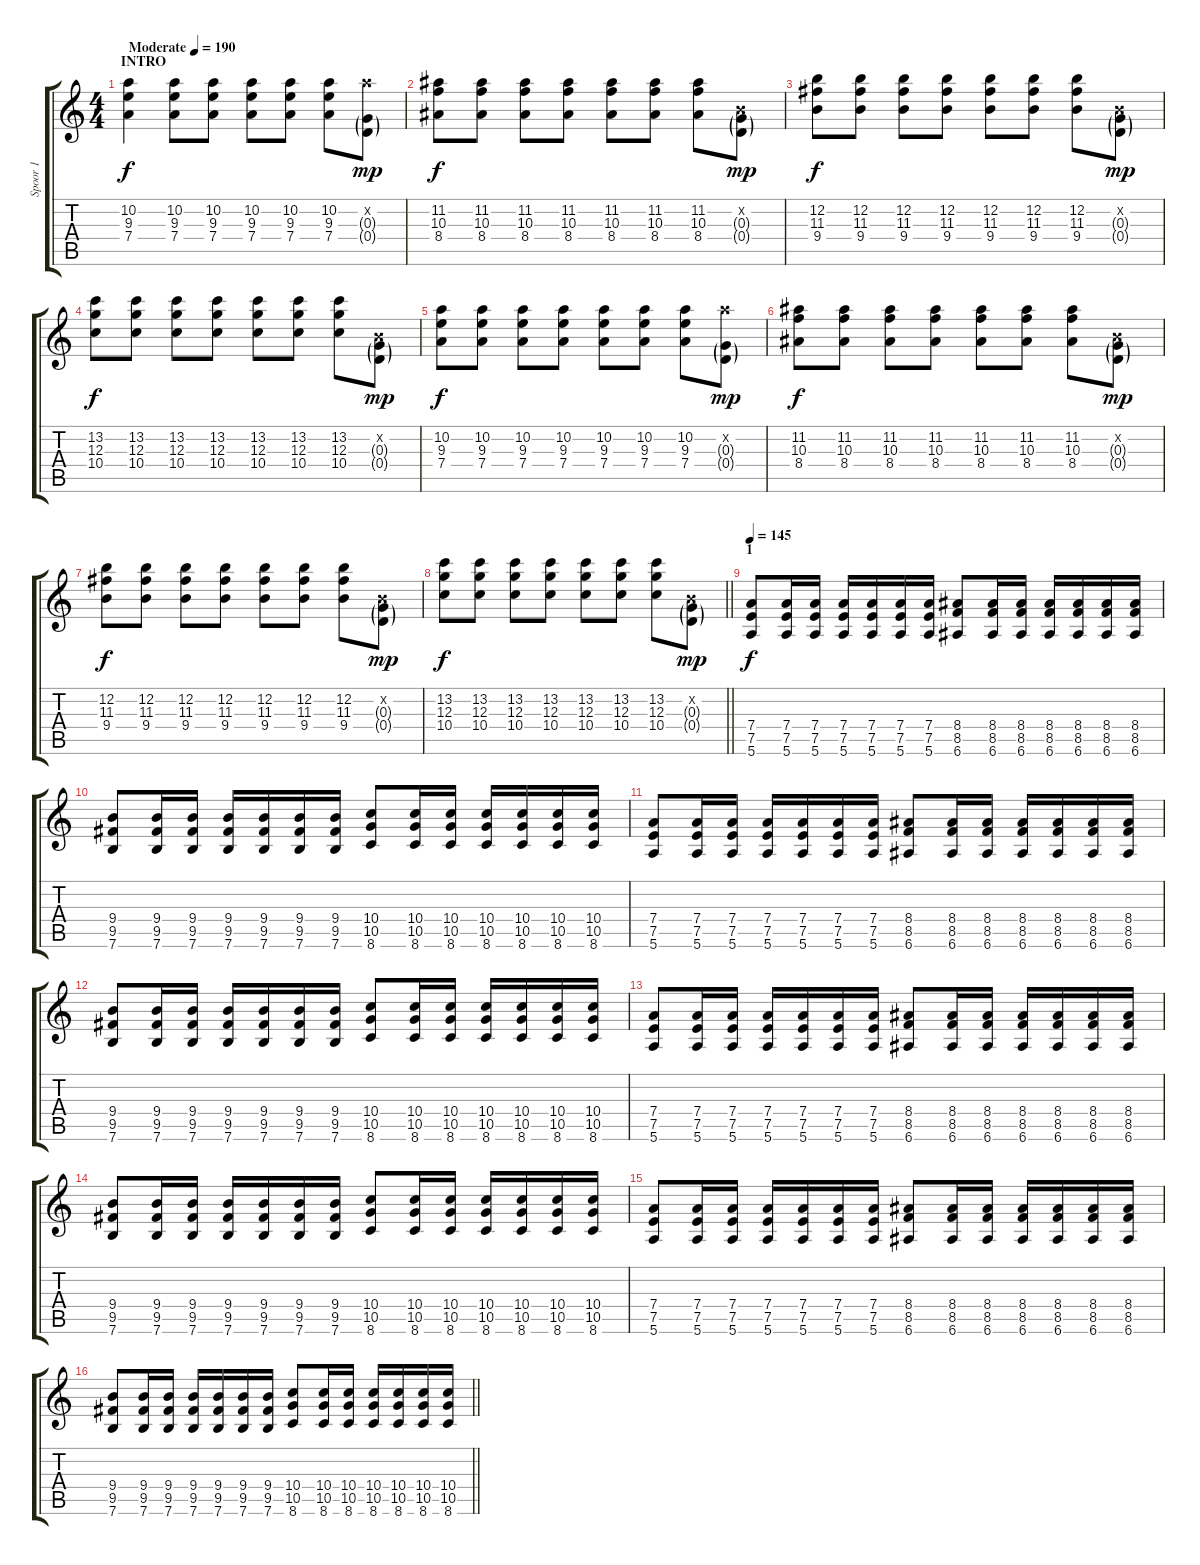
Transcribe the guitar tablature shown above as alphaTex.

\track ("Spoor 1" "Spoor 1") {instrument overdrivenguitar}
\staff {score tabs}
\tuning (E4 B3 G3 D3 A2 E2) {hide}
\ts (4 4)
\section ("" "INTRO")
\tempo (190 "Moderate")
\clef g2
\ks c
(10.2 9.3 7.4).4{dy f instrument overdrivenguitar} (10.2 9.3 7.4).8 (10.2 9.3 7.4).8 (10.2 9.3 7.4).8 (10.2 9.3 7.4).8 (10.2 9.3 7.4).8 (10.2{x} 0.3{g} 0.4{g}).8{dy mp} |
(11.2 10.3 8.4).8{dy f} (11.2 10.3 8.4).8 (11.2 10.3 8.4).8 (11.2 10.3 8.4).8 (11.2 10.3 8.4).8 (11.2 10.3 8.4).8 (11.2 10.3 8.4).8 (0.2{x} 0.3{g} 0.4{g}).8{dy mp} |
(12.2 11.3 9.4).8{dy f} (12.2 11.3 9.4).8 (12.2 11.3 9.4).8 (12.2 11.3 9.4).8 (12.2 11.3 9.4).8 (12.2 11.3 9.4).8 (12.2 11.3 9.4).8 (0.2{x} 0.3{g} 0.4{g}).8{dy mp} |
(13.2 12.3 10.4).8{dy f} (13.2 12.3 10.4).8 (13.2 12.3 10.4).8 (13.2 12.3 10.4).8 (13.2 12.3 10.4).8 (13.2 12.3 10.4).8 (13.2 12.3 10.4).8 (0.2{x} 0.3{g} 0.4{g}).8{dy mp} |
(10.2 9.3 7.4).8{dy f} (10.2 9.3 7.4).8 (10.2 9.3 7.4).8 (10.2 9.3 7.4).8 (10.2 9.3 7.4).8 (10.2 9.3 7.4).8 (10.2 9.3 7.4).8 (10.2{x} 0.3{g} 0.4{g}).8{dy mp} |
(11.2 10.3 8.4).8{dy f} (11.2 10.3 8.4).8 (11.2 10.3 8.4).8 (11.2 10.3 8.4).8 (11.2 10.3 8.4).8 (11.2 10.3 8.4).8 (11.2 10.3 8.4).8 (0.2{x} 0.3{g} 0.4{g}).8{dy mp} |
(12.2 11.3 9.4).8{dy f} (12.2 11.3 9.4).8 (12.2 11.3 9.4).8 (12.2 11.3 9.4).8 (12.2 11.3 9.4).8 (12.2 11.3 9.4).8 (12.2 11.3 9.4).8 (0.2{x} 0.3{g} 0.4{g}).8{dy mp} |
\barLineRight lightlight
(13.2 12.3 10.4).8{dy f} (13.2 12.3 10.4).8 (13.2 12.3 10.4).8 (13.2 12.3 10.4).8 (13.2 12.3 10.4).8 (13.2 12.3 10.4).8 (13.2 12.3 10.4).8 (0.2{x} 0.3{g} 0.4{g}).8{dy mp} |
\section ("" "1")
\tempo 145
(7.4 7.5 5.6).8{dy f} (7.4 7.5 5.6).16 (7.4 7.5 5.6).16 (7.4 7.5 5.6).16 (7.4 7.5 5.6).16 (7.4 7.5 5.6).16 (7.4 7.5 5.6).16 (8.4 8.5 6.6).8 (8.4 8.5 6.6).16 (8.4 8.5 6.6).16 (8.4 8.5 6.6).16 (8.4 8.5 6.6).16 (8.4 8.5 6.6).16 (8.4 8.5 6.6).16 |
(9.4 9.5 7.6).8 (9.4 9.5 7.6).16 (9.4 9.5 7.6).16 (9.4 9.5 7.6).16 (9.4 9.5 7.6).16 (9.4 9.5 7.6).16 (9.4 9.5 7.6).16 (10.4 10.5 8.6).8 (10.4 10.5 8.6).16 (10.4 10.5 8.6).16 (10.4 10.5 8.6).16 (10.4 10.5 8.6).16 (10.4 10.5 8.6).16 (10.4 10.5 8.6).16 |
(7.4 7.5 5.6).8 (7.4 7.5 5.6).16 (7.4 7.5 5.6).16 (7.4 7.5 5.6).16 (7.4 7.5 5.6).16 (7.4 7.5 5.6).16 (7.4 7.5 5.6).16 (8.4 8.5 6.6).8 (8.4 8.5 6.6).16 (8.4 8.5 6.6).16 (8.4 8.5 6.6).16 (8.4 8.5 6.6).16 (8.4 8.5 6.6).16 (8.4 8.5 6.6).16 |
(9.4 9.5 7.6).8 (9.4 9.5 7.6).16 (9.4 9.5 7.6).16 (9.4 9.5 7.6).16 (9.4 9.5 7.6).16 (9.4 9.5 7.6).16 (9.4 9.5 7.6).16 (10.4 10.5 8.6).8 (10.4 10.5 8.6).16 (10.4 10.5 8.6).16 (10.4 10.5 8.6).16 (10.4 10.5 8.6).16 (10.4 10.5 8.6).16 (10.4 10.5 8.6).16 |
(7.4 7.5 5.6).8 (7.4 7.5 5.6).16 (7.4 7.5 5.6).16 (7.4 7.5 5.6).16 (7.4 7.5 5.6).16 (7.4 7.5 5.6).16 (7.4 7.5 5.6).16 (8.4 8.5 6.6).8 (8.4 8.5 6.6).16 (8.4 8.5 6.6).16 (8.4 8.5 6.6).16 (8.4 8.5 6.6).16 (8.4 8.5 6.6).16 (8.4 8.5 6.6).16 |
(9.4 9.5 7.6).8 (9.4 9.5 7.6).16 (9.4 9.5 7.6).16 (9.4 9.5 7.6).16 (9.4 9.5 7.6).16 (9.4 9.5 7.6).16 (9.4 9.5 7.6).16 (10.4 10.5 8.6).8 (10.4 10.5 8.6).16 (10.4 10.5 8.6).16 (10.4 10.5 8.6).16 (10.4 10.5 8.6).16 (10.4 10.5 8.6).16 (10.4 10.5 8.6).16 |
(7.4 7.5 5.6).8 (7.4 7.5 5.6).16 (7.4 7.5 5.6).16 (7.4 7.5 5.6).16 (7.4 7.5 5.6).16 (7.4 7.5 5.6).16 (7.4 7.5 5.6).16 (8.4 8.5 6.6).8 (8.4 8.5 6.6).16 (8.4 8.5 6.6).16 (8.4 8.5 6.6).16 (8.4 8.5 6.6).16 (8.4 8.5 6.6).16 (8.4 8.5 6.6).16 |
\barLineRight lightlight
(9.4 9.5 7.6).8 (9.4 9.5 7.6).16 (9.4 9.5 7.6).16 (9.4 9.5 7.6).16 (9.4 9.5 7.6).16 (9.4 9.5 7.6).16 (9.4 9.5 7.6).16 (10.4 10.5 8.6).8 (10.4 10.5 8.6).16 (10.4 10.5 8.6).16 (10.4 10.5 8.6).16 (10.4 10.5 8.6).16 (10.4 10.5 8.6).16 (10.4 10.5 8.6).16
